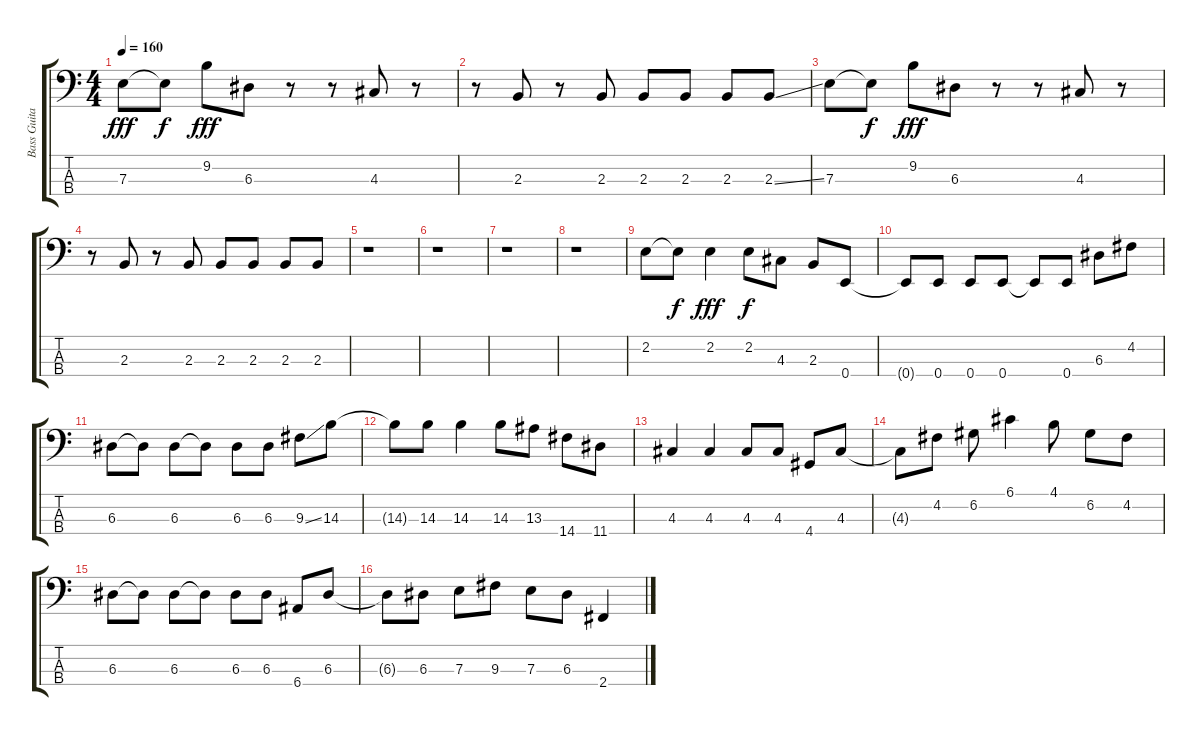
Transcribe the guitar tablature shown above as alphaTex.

\track ("Bass Guitar" "Bass Guita") {instrument electricbasspick}
\staff {score tabs}
\tuning (G2 D2 A1 E1) {hide}
\ts (4 4)
\tempo 160
\clef f4
\ks c
7.3.8{dy fff} 7.3{t}.8{dy f} 9.2.8{dy fff} 6.3.8 r.8 r.8 4.3.8 r.8 |
r.8 2.3.8 r.8 2.3.8 2.3.8 2.3.8 2.3.8 2.3{ss}.8 |
7.3.8 7.3{t}.8{dy f} 9.2.8{dy fff} 6.3.8 r.8 r.8 4.3.8 r.8 |
r.8 2.3.8 r.8 2.3.8 2.3.8 2.3.8 2.3.8 2.3.8 |
r.1 |
r.1 |
r.1 |
r.1 |
2.2.8 2.2{t}.8{dy f} 2.2.4{dy fff} 2.2.8{dy f} 4.3.8 2.3.8 0.4.8 |
0.4{t}.8 0.4.8 0.4.8 0.4.8 0.4{t}.8 0.4.8 6.3.8 4.2.8 |
6.3.8 6.3{t}.8 6.3.8 6.3{t}.8 6.3.8 6.3.8 9.3{ss}.8 14.3.8 |
14.3{t}.8 14.3.8 14.3.4 14.3.8 13.3.8 14.4.8 11.4.8 |
4.3.4 4.3.4 4.3.8 4.3.8 4.4.8 4.3.8 |
4.3{t}.8 4.2.8 6.2.8 6.1.4 4.1.8 6.2.8 4.2.8 |
6.3.8 6.3{t}.8 6.3.8 6.3{t}.8 6.3.8 6.3.8 6.4.8 6.3.8 |
6.3{t}.8 6.3.8 7.3.8 9.3.8 7.3.8 6.3.8 2.4.4
